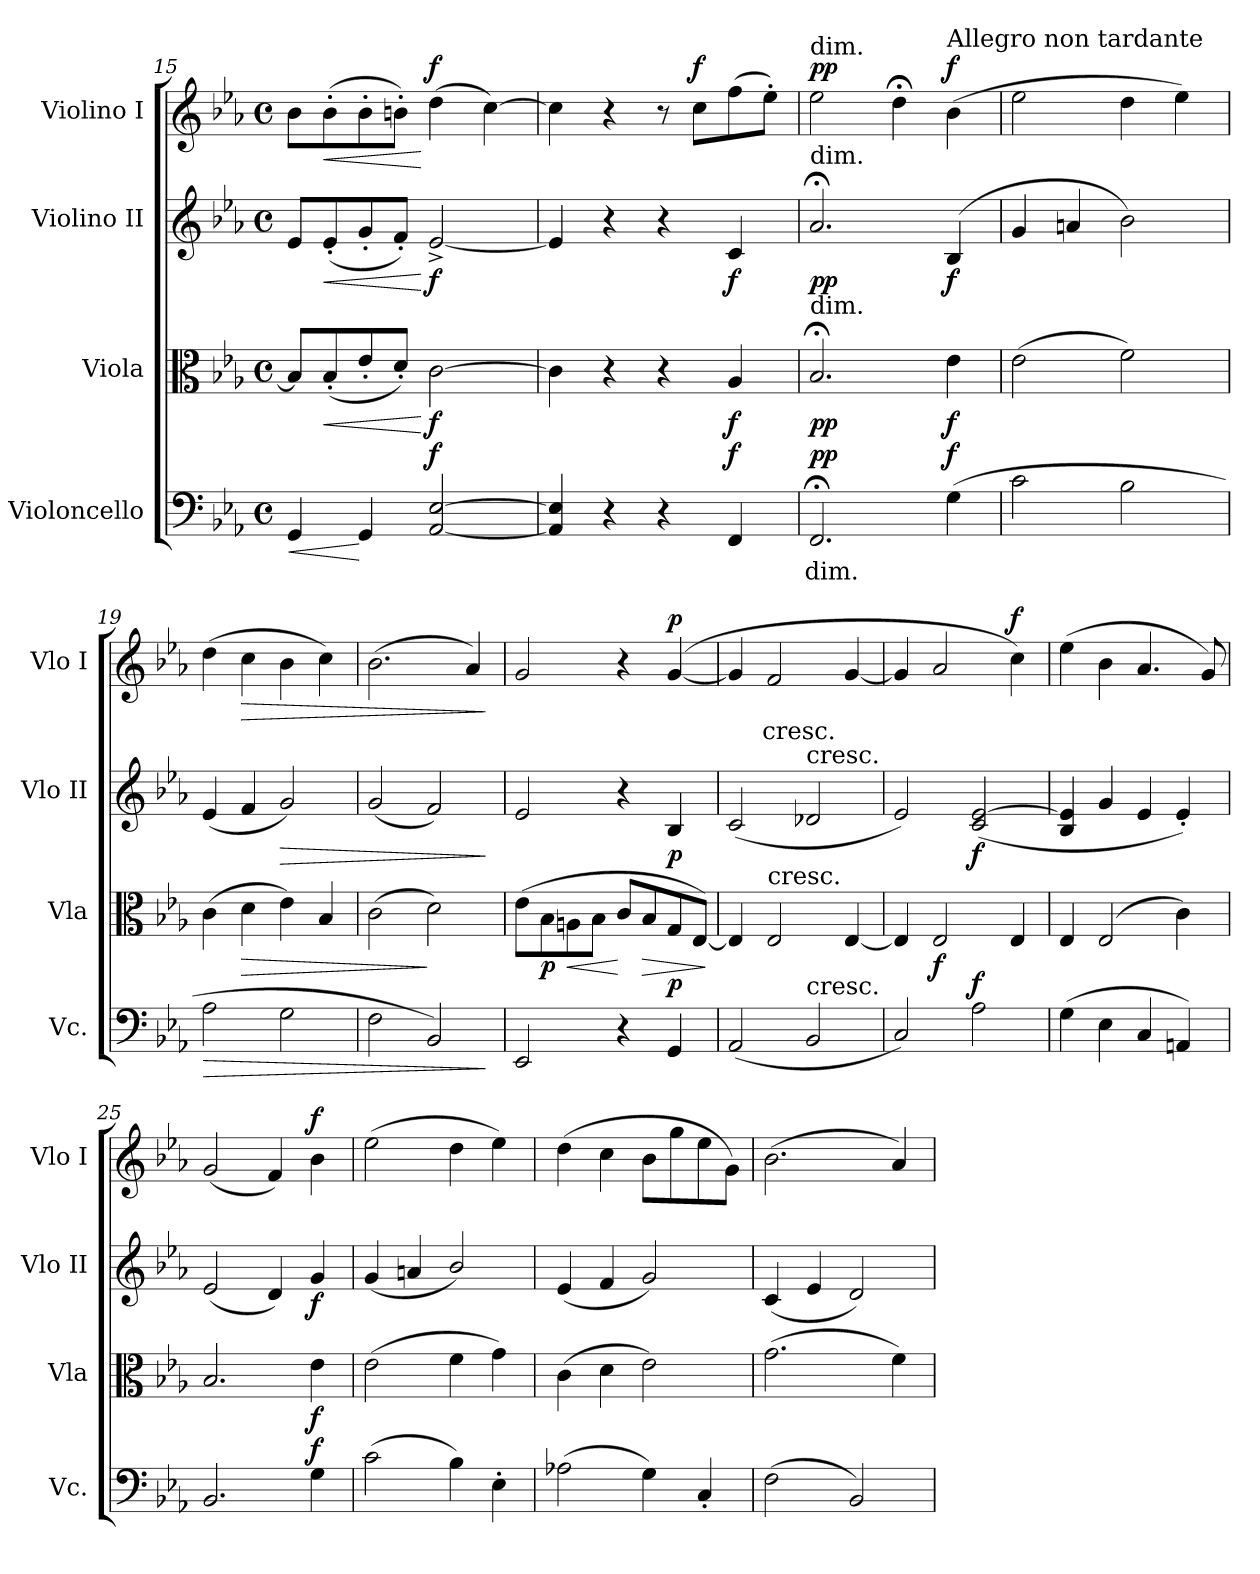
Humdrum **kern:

**kern	**text	**dynam	**kern	**dynam	**kern	**dynam	**kern	**text	**dynam
*part4	*part4	*part4	*part3	*part3	*part2	*part2	*part1	*part1	*part1
*staff4	*staff4	*staff4	*staff3	*staff3	*staff2	*staff2	*staff1	*staff1	*staff1
*I"Violoncello	*	*	*I"Viola	*	*I"Violino II	*	*I"Violino I	*	*
*I'Vc.	*	*	*I'Vla	*	*I'Vlo II	*	*I'Vlo I	*	*
*clefF4	*	*	*clefC3	*	*clefG2	*	*clefG2	*	*
*k[b-e-a-]	*	*	*k[b-e-a-]	*	*k[b-e-a-]	*	*k[b-e-a-]	*	*
*M4/4	*	*	*M4/4	*	*M4/4	*	*M4/4	*	*
*met(c)	*	*	*met(c)	*	*met(c)	*	*met(c)	*	*
=15	=15	=15	=15	=15	=15	=15	=15	=15	=15
!	!	!LO:HP:b	!	!	!	!	!	!	!
4GG/	.	<	8B-/L]	.	8e-/L	.	8b-\L	.	.
!	!	!	!	!LO:HP:b	!	!LO:HP:b	!	!	!LO:HP:b
.	.	.	(8B-'/	<	(8e-'/	<	(8b-'\	.	<
4GG/	.	[	8e-'/	.	8g'/	.	8b-'\	.	.
.	.	.	8d'/J)	.	8f'/J)	.	8bn'\J)	.	.
!	!	!LO:DY:b	!	!LO:DY:n=1:b	!	!LO:DY:n=1:b	!	!	!LO:DY:n=1:b
[2AA-/ [2E-/	.	f	[2c\	[ f	[2e-^/	[ f	(4dd\	.	[ f
.	.	.	.	.	.	.	[4cc\)	.	.
=16	=16	=16	=16	=16	=16	=16	=16	=16	=16
4AA-/] 4E-/]	.	.	4c\]	.	4e-/]	.	4cc\]	.	.
4r	.	.	4r	.	4r	.	4r	.	.
4r	.	.	4r	.	4r	.	8r	.	.
!	!	!	!	!	!	!	!	!	!LO:DY:b
.	.	.	.	.	.	.	8cc\L	.	f
!	!	!LO:DY:b	!	!LO:DY:b	!	!LO:DY:b	!	!	!
4FF/	.	f	4A-/	f	4c/	f	(8ff\	.	.
.	.	.	.	.	.	.	8ee-'\J)	.	.
=17	=17	=17	=17	=17	=17	=17	=17	=17	=17
!	!	!	!	!	!	!	!LO:TX:a:t=dim.	!	!
!	!	!	!	!	!LO:TX:a:t=dim.	!	!	!	!
!	!	!	!LO:TX:a:t=dim.	!	!	!	!	!	!
!	!LO:LY:b	!LO:DY:b	!	!LO:DY:b	!	!LO:DY:b	!	!	!LO:DY:b
2.FF;</	-dim.	pp	2.B-;</	pp	2.a-;</	pp	2ee-\	.	pp
.	.	.	.	.	.	.	4dd;<\	.	.
!	!	!	!	!	!	!	!LO:TX:a:t=Allegro non tardante	!	!
!	!	!LO:DY:b	!	!LO:DY:b	!	!LO:DY:b	!	!	!LO:DY:b
(4G\	.	f	4e-\	f	(4B-/	f	(4b-\	.	f
=18	=18	=18	=18	=18	=18	=18	=18	=18	=18
2c\	.	.	(2e-\	.	4g/	.	2ee-\	.	.
.	.	.	.	.	4an/	.	.	.	.
2B-\	.	.	2f\)	.	2b-\)	.	4dd\	.	.
.	.	.	.	.	.	.	4ee-\)	.	.
!!LO:LB:g=z
=19	=19	=19	=19	=19	=19	=19	=19	=19	=19
!	!	!LO:HP:b	!	!	!	!	!	!	!
2A-\	.	>	(4c\	.	(4e-/	.	(4dd\	.	.
!	!	!	!	!LO:HP:b	!	!	!	!	!LO:HP:b
.	.	.	4d\	>	4f/	.	4cc\	.	>
!	!	!	!	!	!	!LO:HP:b	!	!	!
2G\	.	.	4e-\)	.	2g/)	>	4b-\	.	.
.	.	.	4B-/	.	.	.	4cc\)	.	.
=20	=20	=20	=20	=20	=20	=20	=20	=20	=20
2F\	.	.	(2c\	.	(2g/	.	(2.b-\	.	.
2BB-/)	.	.	2d\)	]	2f/)	.	.	.	.
.	.	.	.	.	.	.	4a-/)	.	.
.	.	]	.	.	.	]	.	.	]
=21	=21	=21	=21	=21	=21	=21	=21	=21	=21
2EE-/	.	.	(8e-\L	.	2e-/	.	2g/	.	.
!	!	!	!	!LO:DY:b	!	!	!	!	!
.	.	.	8B-\	p	.	.	.	.	.
!	!	!	!	!LO:HP:b	!	!	!	!	!
.	.	.	8An\	<	.	.	.	.	.
.	.	.	8B-\J	.	.	.	.	.	.
4r	.	.	8c/L	[	4r	.	4r	.	.
!	!	!	!	!LO:HP:b	!	!	!	!	!
.	.	.	8B-/	>	.	.	.	.	.
!	!	!LO:DY:b	!	!	!	!LO:DY:b	!	!	!LO:DY:b
4GG/	.	p	8G/	.	4B-/	p	([4g/	.	p
.	.	.	[8E-/J)	.	.	.	.	.	.
.	.	.	.	]	.	.	.	.	.
=22	=22	=22	=22	=22	=22	=22	=22	=22	=22
(2AA-/	.	.	4E-/]	.	(2c/	.	4g/]	.	.
!	!	!	!LO:TX:a:t=cresc.	!	!	!	!	!	!
!	!	!	!	!	!	!	!	!LO:LY:b	!
.	.	.	2E-/	.	.	.	2f/	cresc.	.
!	!	!	!	!	!LO:TX:a:t=cresc.	!	!	!	!
!LO:TX:a:t=cresc.	!	!	!	!	!	!	!	!	!
2BB-/	.	.	.	.	2d-X/	.	.	.	.
.	.	.	[4E-/	.	.	.	[4g/	.	.
=23	=23	=23	=23	=23	=23	=23	=23	=23	=23
2C/)	.	.	4E-/]	.	2e-/)	.	4g/]	.	.
!	!	!	!	!LO:DY:b	!	!	!	!	!
.	.	.	2E-/	f	.	.	2a-/	.	.
!	!	!LO:DY:b	!	!	!	!LO:DY:b	!	!	!
2A-\	.	f	.	.	(2c/ [2e-/	f	.	.	.
!	!	!	!	!	!	!	!	!	!LO:DY:b
.	.	.	4E-/	.	.	.	4cc\)	.	f
=24	=24	=24	=24	=24	=24	=24	=24	=24	=24
(4G\	.	.	4E-/	.	4B-/ 4e-/]	.	(4ee-\	.	.
4E-\	.	.	(2E-/	.	4g/	.	4b-\	.	.
4C/	.	.	.	.	4e-/	.	4.a-/	.	.
4AAn/)	.	.	4c\)	.	4e-'/)	.	.	.	.
.	.	.	.	.	.	.	8g/)	.	.
=25	=25	=25	=25	=25	=25	=25	=25	=25	=25
2.BB-/	.	.	2.B-/	.	(2e-/	.	(2g/	.	.
.	.	.	.	.	4d/)	.	4f/)	.	.
!	!	!LO:DY:b	!	!LO:DY:b	!	!LO:DY:b	!	!	!LO:DY:b
4G\	.	f	4e-\	f	4g/	f	4b-\	.	f
=26	=26	=26	=26	=26	=26	=26	=26	=26	=26
(2c\	.	.	(2e-\	.	(4g/	.	(2ee-\	.	.
.	.	.	.	.	4an/	.	.	.	.
4B-\)	.	.	4f\	.	2b-/)	.	4dd\	.	.
4E-'\	.	.	4g\)	.	.	.	4ee-\)	.	.
=27	=27	=27	=27	=27	=27	=27	=27	=27	=27
(2A-X\	.	.	(4c\	.	(4e-/	.	(4dd\	.	.
.	.	.	4d\	.	4f/	.	4cc\	.	.
4G\)	.	.	2e-\)	.	2g/)	.	8b-\L	.	.
.	.	.	.	.	.	.	8gg\	.	.
4C'/	.	.	.	.	.	.	8ee-\	.	.
.	.	.	.	.	.	.	8g\J)	.	.
=28	=28	=28	=28	=28	=28	=28	=28	=28	=28
(2F\	.	.	(2.g\	.	(4c/	.	(2.b-\	.	.
.	.	.	.	.	4e-/	.	.	.	.
2BB-/)	.	.	.	.	2d/)	.	.	.	.
.	.	.	4f\)	.	.	.	4a-/)	.	.
=	=	=	=	=	=	=	=	=	=
*-	*-	*-	*-	*-	*-	*-	*-	*-	*-
